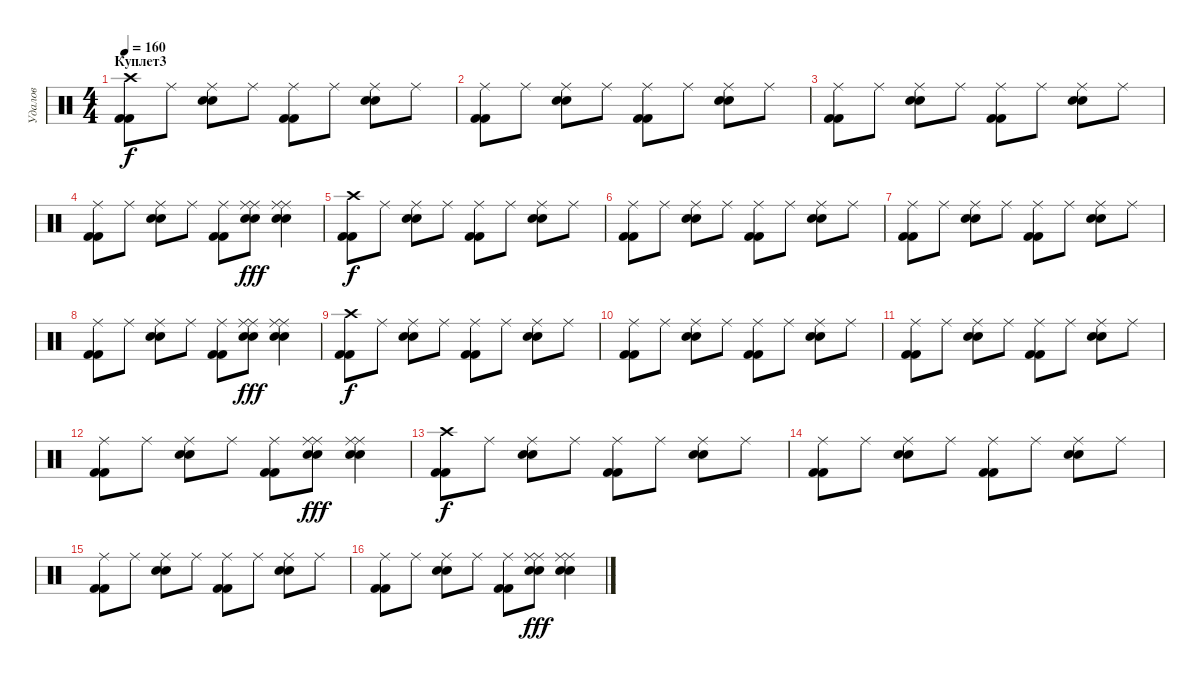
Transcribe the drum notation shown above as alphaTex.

\track ("Удалов" "Удалов") {instrument percussion}
\staff {score}
\articulation defaults
\ts (4 4)
\section ("" "Куплет3")
\tempo 160
\clef neutral
\ks c
("Crash high (hit)" "Kick (hit) 2" "Kick (hit) 2").8{dy f} "Ride (middle)".8 ("Ride (middle)" "Electric Snare (hit)" "Electric Snare (hit)").8 "Ride (middle)".8 ("Ride (middle)" "Kick (hit) 2" "Kick (hit) 2").8 "Ride (middle)".8 ("Ride (middle)" "Electric Snare (hit)" "Electric Snare (hit)").8 "Ride (middle)".8 |
("Ride (middle)" "Kick (hit) 2" "Kick (hit) 2").8 "Ride (middle)".8 ("Ride (middle)" "Electric Snare (hit)" "Electric Snare (hit)").8 "Ride (middle)".8 ("Ride (middle)" "Kick (hit) 2" "Kick (hit) 2").8 "Ride (middle)".8 ("Ride (middle)" "Electric Snare (hit)" "Electric Snare (hit)").8 "Ride (middle)".8 |
("Ride (middle)" "Kick (hit) 2" "Kick (hit) 2").8 "Ride (middle)".8 ("Ride (middle)" "Electric Snare (hit)" "Electric Snare (hit)").8 "Ride (middle)".8 ("Ride (middle)" "Kick (hit) 2" "Kick (hit) 2").8 "Ride (middle)".8 ("Ride (middle)" "Electric Snare (hit)" "Electric Snare (hit)").8 "Ride (middle)".8 |
("Ride (middle)" "Kick (hit) 2" "Kick (hit) 2").8 "Ride (middle)".8 ("Ride (middle)" "Electric Snare (hit)" "Electric Snare (hit)").8 "Ride (middle)".8 ("Ride (middle)" "Kick (hit) 2" "Kick (hit) 2").8 ("Ride (middle)" "Ride (middle)" "Electric Snare (hit)" "Electric Snare (hit)").8{dy fff} ("Ride (middle)" "Ride (middle)" "Electric Snare (hit)" "Electric Snare (hit)").4 |
("Crash high (hit)" "Kick (hit) 2" "Kick (hit) 2").8{dy f} "Ride (middle)".8 ("Ride (middle)" "Electric Snare (hit)" "Electric Snare (hit)").8 "Ride (middle)".8 ("Ride (middle)" "Kick (hit) 2" "Kick (hit) 2").8 "Ride (middle)".8 ("Ride (middle)" "Electric Snare (hit)" "Electric Snare (hit)").8 "Ride (middle)".8 |
("Ride (middle)" "Kick (hit) 2" "Kick (hit) 2").8 "Ride (middle)".8 ("Ride (middle)" "Electric Snare (hit)" "Electric Snare (hit)").8 "Ride (middle)".8 ("Ride (middle)" "Kick (hit) 2" "Kick (hit) 2").8 "Ride (middle)".8 ("Ride (middle)" "Electric Snare (hit)" "Electric Snare (hit)").8 "Ride (middle)".8 |
("Ride (middle)" "Kick (hit) 2" "Kick (hit) 2").8 "Ride (middle)".8 ("Ride (middle)" "Electric Snare (hit)" "Electric Snare (hit)").8 "Ride (middle)".8 ("Ride (middle)" "Kick (hit) 2" "Kick (hit) 2").8 "Ride (middle)".8 ("Ride (middle)" "Electric Snare (hit)" "Electric Snare (hit)").8 "Ride (middle)".8 |
("Ride (middle)" "Kick (hit) 2" "Kick (hit) 2").8 "Ride (middle)".8 ("Ride (middle)" "Electric Snare (hit)" "Electric Snare (hit)").8 "Ride (middle)".8 ("Ride (middle)" "Kick (hit) 2" "Kick (hit) 2").8 ("Ride (middle)" "Ride (middle)" "Electric Snare (hit)" "Electric Snare (hit)").8{dy fff} ("Ride (middle)" "Ride (middle)" "Electric Snare (hit)" "Electric Snare (hit)").4 |
("Crash high (hit)" "Kick (hit) 2" "Kick (hit) 2").8{dy f} "Ride (middle)".8 ("Ride (middle)" "Electric Snare (hit)" "Electric Snare (hit)").8 "Ride (middle)".8 ("Ride (middle)" "Kick (hit) 2" "Kick (hit) 2").8 "Ride (middle)".8 ("Ride (middle)" "Electric Snare (hit)" "Electric Snare (hit)").8 "Ride (middle)".8 |
("Ride (middle)" "Kick (hit) 2" "Kick (hit) 2").8 "Ride (middle)".8 ("Ride (middle)" "Electric Snare (hit)" "Electric Snare (hit)").8 "Ride (middle)".8 ("Ride (middle)" "Kick (hit) 2" "Kick (hit) 2").8 "Ride (middle)".8 ("Ride (middle)" "Electric Snare (hit)" "Electric Snare (hit)").8 "Ride (middle)".8 |
("Ride (middle)" "Kick (hit) 2" "Kick (hit) 2").8 "Ride (middle)".8 ("Ride (middle)" "Electric Snare (hit)" "Electric Snare (hit)").8 "Ride (middle)".8 ("Ride (middle)" "Kick (hit) 2" "Kick (hit) 2").8 "Ride (middle)".8 ("Ride (middle)" "Electric Snare (hit)" "Electric Snare (hit)").8 "Ride (middle)".8 |
("Ride (middle)" "Kick (hit) 2" "Kick (hit) 2").8 "Ride (middle)".8 ("Ride (middle)" "Electric Snare (hit)" "Electric Snare (hit)").8 "Ride (middle)".8 ("Ride (middle)" "Kick (hit) 2" "Kick (hit) 2").8 ("Ride (middle)" "Ride (middle)" "Electric Snare (hit)" "Electric Snare (hit)").8{dy fff} ("Ride (middle)" "Ride (middle)" "Electric Snare (hit)" "Electric Snare (hit)").4 |
("Crash high (hit)" "Kick (hit) 2" "Kick (hit) 2").8{dy f} "Ride (middle)".8 ("Ride (middle)" "Electric Snare (hit)" "Electric Snare (hit)").8 "Ride (middle)".8 ("Ride (middle)" "Kick (hit) 2" "Kick (hit) 2").8 "Ride (middle)".8 ("Ride (middle)" "Electric Snare (hit)" "Electric Snare (hit)").8 "Ride (middle)".8 |
("Ride (middle)" "Kick (hit) 2" "Kick (hit) 2").8 "Ride (middle)".8 ("Ride (middle)" "Electric Snare (hit)" "Electric Snare (hit)").8 "Ride (middle)".8 ("Ride (middle)" "Kick (hit) 2" "Kick (hit) 2").8 "Ride (middle)".8 ("Ride (middle)" "Electric Snare (hit)" "Electric Snare (hit)").8 "Ride (middle)".8 |
("Ride (middle)" "Kick (hit) 2" "Kick (hit) 2").8 "Ride (middle)".8 ("Ride (middle)" "Electric Snare (hit)" "Electric Snare (hit)").8 "Ride (middle)".8 ("Ride (middle)" "Kick (hit) 2" "Kick (hit) 2").8 "Ride (middle)".8 ("Ride (middle)" "Electric Snare (hit)" "Electric Snare (hit)").8 "Ride (middle)".8 |
("Ride (middle)" "Kick (hit) 2" "Kick (hit) 2").8 "Ride (middle)".8 ("Ride (middle)" "Electric Snare (hit)" "Electric Snare (hit)").8 "Ride (middle)".8 ("Ride (middle)" "Kick (hit) 2" "Kick (hit) 2").8 ("Ride (middle)" "Ride (middle)" "Electric Snare (hit)" "Electric Snare (hit)").8{dy fff} ("Ride (middle)" "Ride (middle)" "Electric Snare (hit)" "Electric Snare (hit)").4
